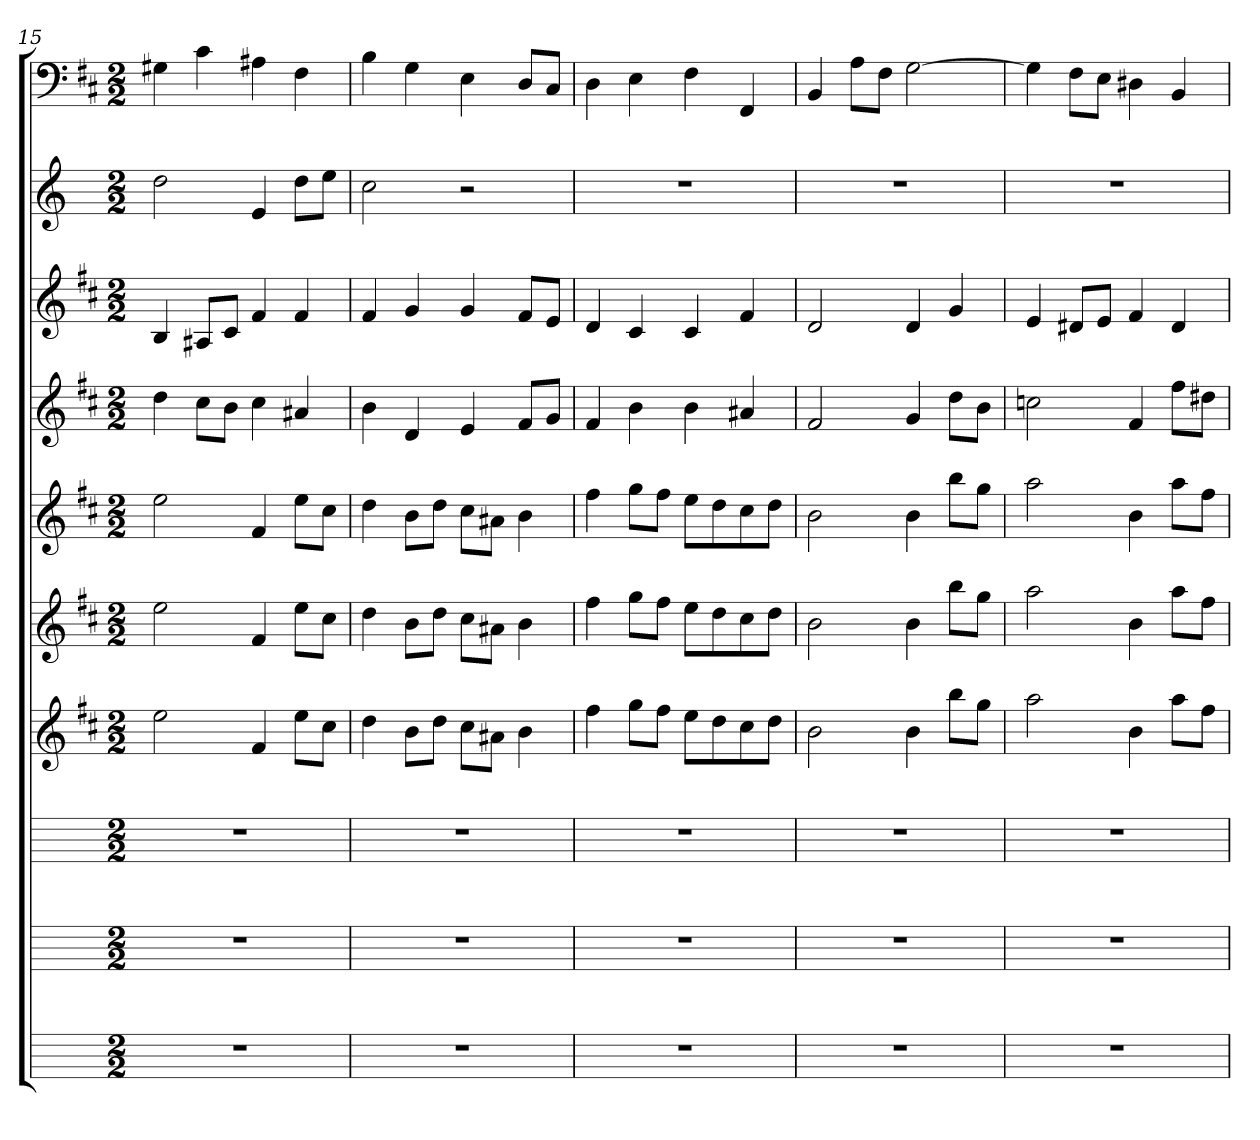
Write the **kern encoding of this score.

**kern	**kern	**kern	**kern	**kern	**kern	**kern	**kern	**kern	**kern
*part10	*part9	*part8	*part7	*part6	*part5	*part4	*part3	*part2	*part1
*staff10	*staff9	*staff8	*staff7	*staff6	*staff5	*staff4	*staff3	*staff2	*staff1
*k[]	*k[]	*k[]	*k[f#c#]	*k[f#c#]	*k[f#c#]	*k[f#c#]	*k[f#c#]	*k[]	*k[f#c#]
*M2/2	*M2/2	*M2/2	*M2/2	*M2/2	*M2/2	*M2/2	*M2/2	*M2/2	*M2/2
=15	=15	=15	=15	=15	=15	=15	=15	=15	=15
1r	1r	1r	2ee	2ee	2ee	4dd	4B	2dd	4G#X
.	.	.	.	.	.	8cc#L	8A#XL	.	4c#
.	.	.	.	.	.	8bJ	8c#J	.	.
.	.	.	4f#	4f#	4f#	4cc#	4f#	4e	4A#X
.	.	.	8eeL	8eeL	8eeL	4a#X	4f#	8ddL	4F#
.	.	.	8cc#J	8cc#J	8cc#J	.	.	8eeJ	.
=16	=16	=16	=16	=16	=16	=16	=16	=16	=16
1r	1r	1r	4dd	4dd	4dd	4b	4f#	2cc	4B
.	.	.	8bL	8bL	8bL	4d	4g	.	4G
.	.	.	8ddJ	8ddJ	8ddJ	.	.	.	.
.	.	.	8cc#L	8cc#L	8cc#L	4e	4g	2r	4E
.	.	.	8a#XJ	8a#XJ	8a#XJ	.	.	.	.
.	.	.	4b	4b	4b	8f#L	8f#L	.	8DL
.	.	.	.	.	.	8gJ	8eJ	.	8C#J
=17	=17	=17	=17	=17	=17	=17	=17	=17	=17
1r	1r	1r	4ff#	4ff#	4ff#	4f#	4d	1r	4D
.	.	.	8ggL	8ggL	8ggL	4b	4c#	.	4E
.	.	.	8ff#J	8ff#J	8ff#J	.	.	.	.
.	.	.	8eeL	8eeL	8eeL	4b	4c#	.	4F#
.	.	.	8dd	8dd	8dd	.	.	.	.
.	.	.	8cc#	8cc#	8cc#	4a#X	4f#	.	4FF#
.	.	.	8ddJ	8ddJ	8ddJ	.	.	.	.
=18	=18	=18	=18	=18	=18	=18	=18	=18	=18
1r	1r	1r	2b	2b	2b	2f#	2d	1r	4BB
.	.	.	.	.	.	.	.	.	8AL
.	.	.	.	.	.	.	.	.	8F#J
.	.	.	4b	4b	4b	4g	4d	.	[2G
.	.	.	8bbL	8bbL	8bbL	8ddL	4g	.	.
.	.	.	8ggJ	8ggJ	8ggJ	8bJ	.	.	.
=19	=19	=19	=19	=19	=19	=19	=19	=19	=19
1r	1r	1r	2aa	2aa	2aa	2ccn	4e	1r	4G]
.	.	.	.	.	.	.	8d#XL	.	8F#L
.	.	.	.	.	.	.	8eJ	.	8EJ
.	.	.	4b	4b	4b	4f#	4f#	.	4D#X
.	.	.	8aaL	8aaL	8aaL	8ff#L	4d#	.	4BB
.	.	.	8ff#J	8ff#J	8ff#J	8dd#XJ	.	.	.
=	=	=	=	=	=	=	=	=	=
*-	*-	*-	*-	*-	*-	*-	*-	*-	*-
